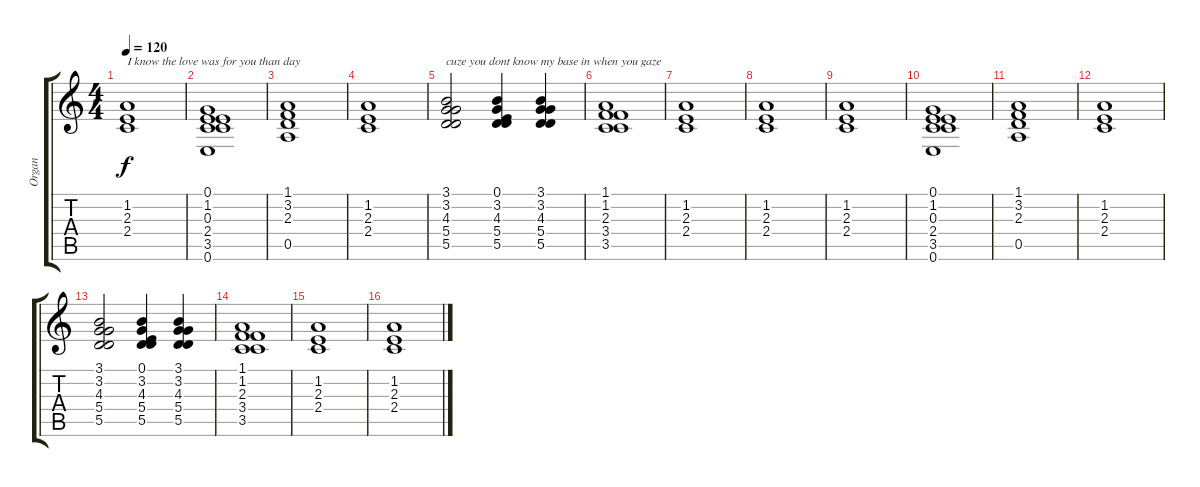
\track ("Organ" "Organ") {instrument churchorgan}
\staff {score tabs}
\tuning (E4 B3 G4 D4 A3 E3) {hide}
\ts (4 4)
\tempo 120
\clef g2
\ks c
(1.2 2.3 2.4).1{txt "I know the love was for you than day" dy f} |
(0.1 1.2 0.3 2.4 3.5 0.6).1 |
(1.1 3.2 2.3 0.5).1 |
(1.2 2.3 2.4).1 |
(3.1 3.2 4.3 5.4 5.5).2{txt "cuze you dont know my base in when you gaze"} (0.1 3.2 4.3 5.4 5.5).4 (3.1 3.2 4.3 5.4 5.5).4 |
(1.1 1.2 2.3 3.4 3.5).1 |
(1.2 2.3 2.4).1 |
(1.2 2.3 2.4).1 |
(1.2 2.3 2.4).1 |
(0.1 1.2 0.3 2.4 3.5 0.6).1 |
(1.1 3.2 2.3 0.5).1 |
(1.2 2.3 2.4).1 |
(3.1 3.2 4.3 5.4 5.5).2 (0.1 3.2 4.3 5.4 5.5).4 (3.1 3.2 4.3 5.4 5.5).4 |
(1.1 1.2 2.3 3.4 3.5).1 |
(1.2 2.3 2.4).1 |
(1.2 2.3 2.4).1
